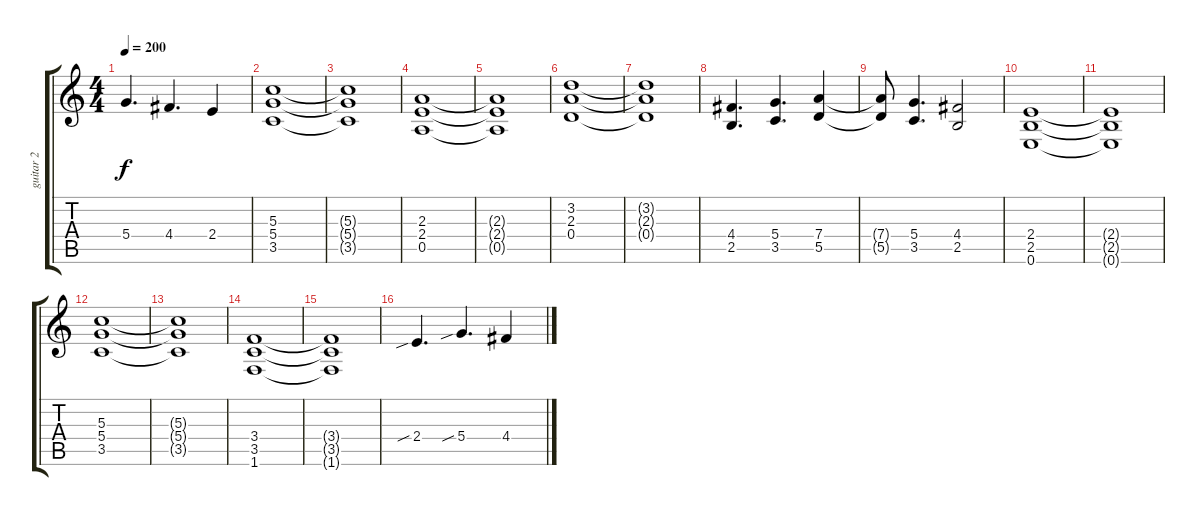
\track ("guitar 2" "guitar 2") {instrument overdrivenguitar}
\staff {score tabs}
\tuning (E4 B3 G3 D3 A2 E2) {hide}
\ts (4 4)
\tempo 200
\clef g2
\ks c
5.4.4{d dy f} 4.4.4{d} 2.4.4 |
(5.3 5.4 3.5).1 |
(5.3{t} 5.4{t} 3.5{t}).1 |
(2.3 2.4 0.5).1 |
(2.3{t} 2.4{t} 0.5{t}).1 |
(3.2 2.3 0.4).1 |
(3.2{t} 2.3{t} 0.4{t}).1 |
(4.4 2.5).4{d} (5.4 3.5).4{d} (7.4 5.5).4 |
(7.4{t} 5.5{t}).8 (5.4 3.5).4{d} (4.4 2.5).2 |
(2.4 2.5 0.6).1 |
(2.4{t} 2.5{t} 0.6{t}).1 |
(5.3 5.4 3.5).1 |
(5.3{t} 5.4{t} 3.5{t}).1 |
(3.4 3.5 1.6).1 |
(3.4{t} 3.5{t} 1.6{t}).1 |
2.4{sib}.4{d} 5.4{sib}.4{d} 4.4.4
